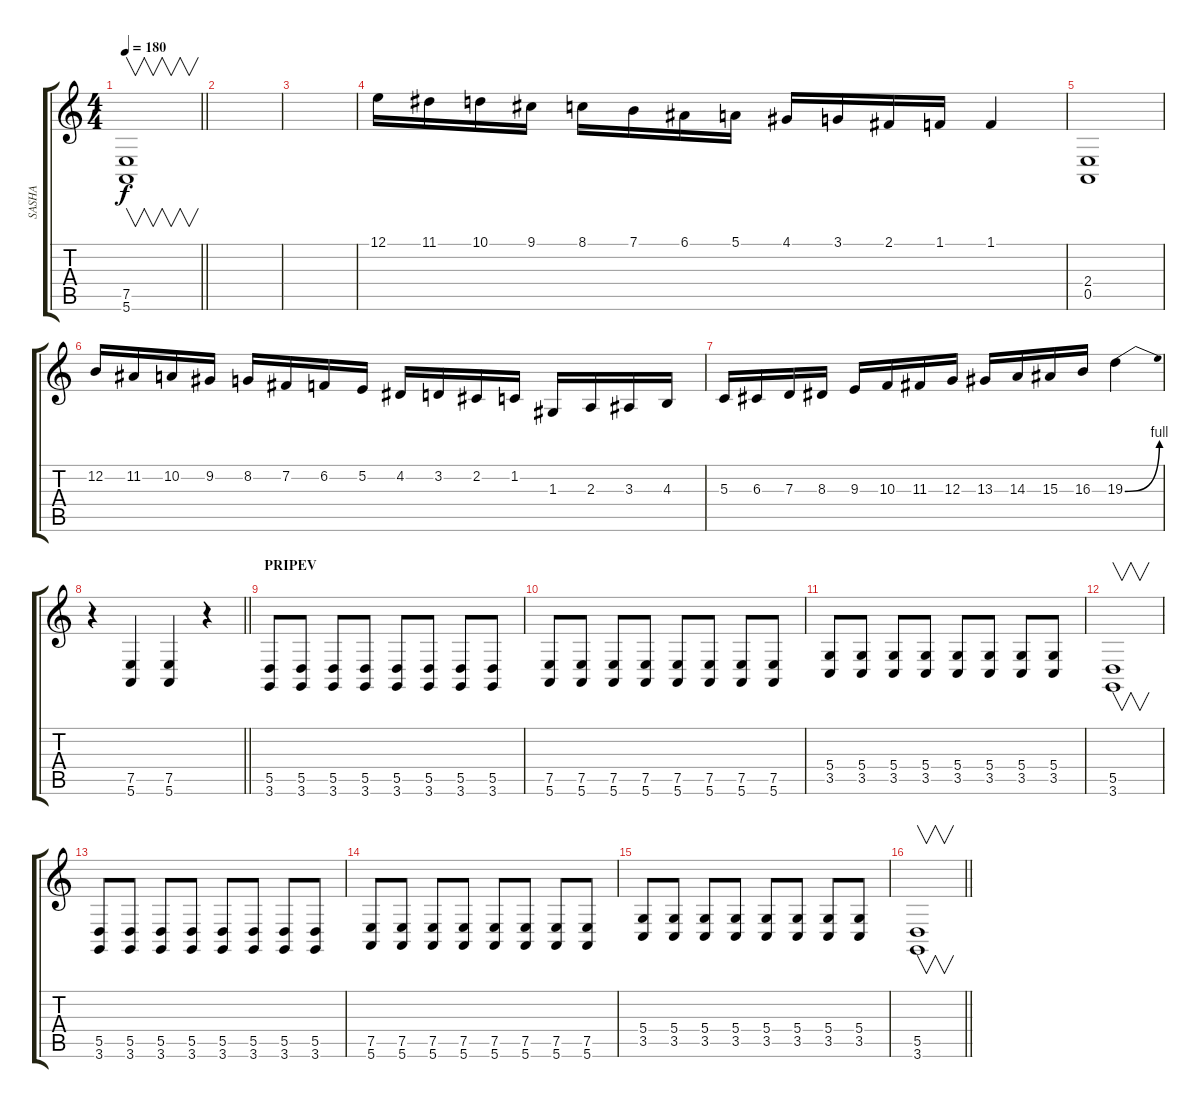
\track ("SASHA" "SASHA") {instrument harpsichord}
\staff {score tabs}
\tuning (E4 B3 G3 D3 A2 E2) {hide}
\ts (4 4)
\tempo 180
\clef g2
\barLineRight lightlight
\ks c
(7.5 5.6).1{v dy f} |
|
|
12.1.16 11.1.16 10.1.16 9.1.16 8.1.16 7.1.16 6.1.16 5.1.16 4.1.16 3.1.16 2.1.16 1.1.16 1.1.4 |
(2.4 0.5).1 |
12.2.16 11.2.16 10.2.16 9.2.16 8.2.16 7.2.16 6.2.16 5.2.16 4.2.16 3.2.16 2.2.16 1.2.16 1.3.16 2.3.16 3.3.16 4.3.16 |
5.3.16 6.3.16 7.3.16 8.3.16 9.3.16 10.3.16 11.3.16 12.3.16 13.3.16 14.3.16 15.3.16 16.3.16 19.3{be (bend 0 0 60 4)}.4 |
\barLineRight lightlight
r.4 (7.5 5.6).4 (7.5 5.6).4 r.4 |
\section ("" "PRIPEV")
(5.5 3.6).8 (5.5 3.6).8 (5.5 3.6).8 (5.5 3.6).8 (5.5 3.6).8 (5.5 3.6).8 (5.5 3.6).8 (5.5 3.6).8 |
(7.5 5.6).8 (7.5 5.6).8 (7.5 5.6).8 (7.5 5.6).8 (7.5 5.6).8 (7.5 5.6).8 (7.5 5.6).8 (7.5 5.6).8 |
(5.4 3.5).8 (5.4 3.5).8 (5.4 3.5).8 (5.4 3.5).8 (5.4 3.5).8 (5.4 3.5).8 (5.4 3.5).8 (5.4 3.5).8 |
(5.5 3.6).1{v} |
(5.5 3.6).8 (5.5 3.6).8 (5.5 3.6).8 (5.5 3.6).8 (5.5 3.6).8 (5.5 3.6).8 (5.5 3.6).8 (5.5 3.6).8 |
(7.5 5.6).8 (7.5 5.6).8 (7.5 5.6).8 (7.5 5.6).8 (7.5 5.6).8 (7.5 5.6).8 (7.5 5.6).8 (7.5 5.6).8 |
(5.4 3.5).8 (5.4 3.5).8 (5.4 3.5).8 (5.4 3.5).8 (5.4 3.5).8 (5.4 3.5).8 (5.4 3.5).8 (5.4 3.5).8 |
\barLineRight lightlight
(5.5 3.6).1{v}
